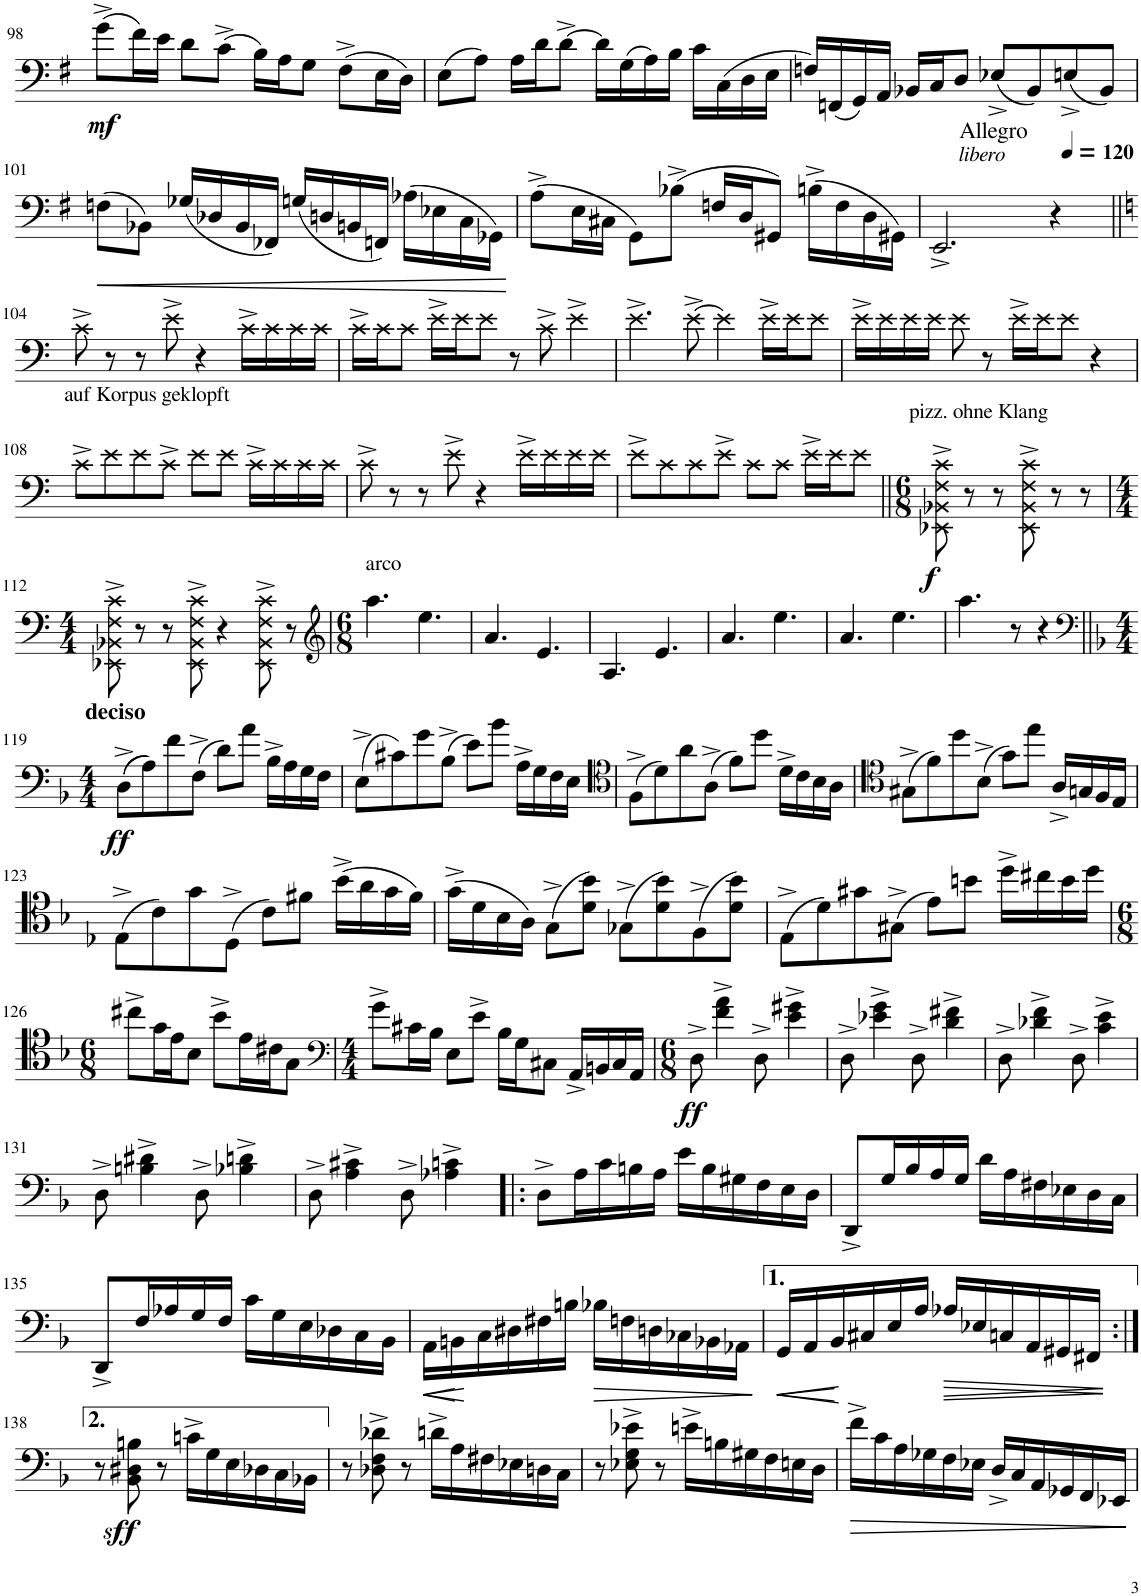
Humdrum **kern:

**kern	**dynam
*part1	*part1
*staff1	*staff1
*I"Piano	*
*I'Pno.	*
!!LO:PB:g=z
*clefF4	*
*k[f#]	*
*M4/4	*
=98	=98
!	!LO:DY:b
(8g^\L	mf
16f#\L)	.
16e\JJ	.
8d\L	.
(8c^\J	.
16B\LL)	.
16A\J	.
8G\J	.
(8F#^\L	.
16E\L	.
16D\JJ)	.
=99	=99
(8E\L	.
8A\J)	.
16A\LL	.
16d\J	.
[8d^\J	.
16d\LL]	.
(16G\	.
16A\)	.
16B\JJ	.
16c\LL	.
(16C\	.
16D\	.
16E\JJ	.
=100	=100
16Fn/LL)	.
(16FFn/	.
16GG/)	.
16AA/JJ	.
16BB-X/LL	.
16C/J	.
8D/J	.
(8E-X^/L	.
8BB-/)	.
(8En^/	.
8BB-/J)	.
!!LO:LB:g=z
=101	=101
!	!LO:HP:b
(8Fn\L	<
8BB-X\J)	.
(16G-X/LL	.
16D-X/	.
16BB-/	.
16FF-X/JJ)	.
(16Gn/LL	.
16Dn/	.
16BBn/	.
16FFn/JJ)	.
(16A-X\LL	.
16E-X\	.
16C\	.
16GG-X\JJ)	.
.	[
=102	=102
(8A^\L	.
16E\L	.
16C#X\JJ	.
8GG\L)	.
(8B-X^\J	.
16Fn/LL	.
16D/J	.
8GG#X/J)	.
(16Bn^\LL	.
16F\	.
16D\	.
16GG#X\JJ)	.
=103	=103
!LO:TX:a:t=Allegro	!
!LO:TX:a:i:t=libero	!
2.EE^/	.
*MM120	*
4r	.
!!LO:LB:g=z
=104||	=104||
*k[]	*
!LO:TX:b:t=auf Korpus geklopft	!
8c^\	.
8r	.
8r	.
8e^\	.
4r	.
16c^\LL	.
16c\	.
16c\	.
16c\JJ	.
=105	=105
16c^\LL	.
16c\J	.
8c\J	.
16e^\LL	.
16e\J	.
8e\J	.
8r	.
8c^\	.
4e^\	.
=106	=106
4.e^\	.
[8e^\	.
4e\]	.
16e^\LL	.
16e\J	.
8e\J	.
=107	=107
16e^\LL	.
16e\	.
16e\	.
16e\JJ	.
8e\	.
8r	.
16e^\LL	.
16e\J	.
8e\J	.
4r	.
!!LO:LB:g=z
=108	=108
8c^\L	.
8e\	.
8e\	.
8c^\J	.
8e\L	.
8e\J	.
16c^\LL	.
16c\	.
16c\	.
16c\JJ	.
=109	=109
8c^\	.
8r	.
8r	.
8e^\	.
4r	.
16e^\LL	.
16e\	.
16e\	.
16e\JJ	.
=110	=110
8e^\L	.
8c\	.
8c\	.
8e^\J	.
8c\L	.
8c\J	.
16e^\LL	.
16e\J	.
8e\J	.
=111||	=111||
*M6/8	*
!LO:TX:a:t=pizz. ohne Klang	!
!	!LO:DY:b
8EE-X\^ 8BB-X\^ 8F\^ 8c\^	f
8r	.
8r	.
8EE-\^ 8BB-\^ 8F\^ 8c\^	.
8r	.
8r	.
!!LO:LB:g=z
=112	=112
*M4/4	*
8EE-X\^ 8BB-X\^ 8F\^ 8c\^	.
8r	.
8r	.
8EE-\^ 8BB-\^ 8F\^ 8c\^	.
4r	.
8EE-\^ 8BB-\^ 8F\^ 8c\^	.
8r	.
=113	=113
*clefG2	*
*M6/8	*
!LO:TX:a:t=arco	!
4.aa\	.
4.ee\	.
=114	=114
4.a/	.
4.e/	.
=115	=115
4.A/	.
4.e/	.
=116	=116
4.a/	.
4.ee\	.
=117	=117
4.a/	.
4.ee\	.
=118	=118
4.aa\	.
8r	.
4r	.
!!LO:LB:g=z
=119||	=119||
*clefF4	*
*k[b-]	*
*M4/4	*
!LO:TX:a:B:t=deciso	!
!	!LO:DY:b
((8D^\L	ff
8A\))	.
8f\	.
(8F^\J	.
8d\L)	.
8a\J	.
16B-^\LL	.
16A\	.
16G\	.
16F\JJ	.
=120	=120
(8E^\L	.
8c#X\)	.
8g\	.
(8B-^\J	.
8e\L)	.
8b-\J	.
16A^\LL	.
16G\	.
16F\	.
16E\JJ	.
=121	=121
*clefC4	*
(8F^\L	.
8d\)	.
8a\	.
(8A^\J	.
8f\L)	.
8dd\J	.
16d^\LL	.
16c\	.
16B-\	.
16A\JJ	.
=122	=122
*clefC4	*
(8G#X^\L	.
8f\)	.
8dd\	.
(8B-^\J	.
8g\L)	.
8ee\J	.
16A^/LL	.
16Gn/	.
16F/	.
16E/JJ	.
!!LO:LB:g=z
=123	=123
(8E-X^\L	.
8c\)	.
8g\	.
(8D^\J	.
8c\L)	.
8f#X\J	.
(16b-^\LL	.
16a\	.
16g\	.
16f#\JJ)	.
=124	=124
(16g^\LL	.
16d\	.
16B-\	.
16A\JJ)	.
(8G^\L	.
8d\ 8b-\J)	.
(8G-X^\L	.
8d\ 8b-\)	.
(8F^\	.
8d\ 8b-\J)	.
=125	=125
(8E^\L	.
8d\)	.
8g#X\	.
(8G#X^\J	.
8e\L)	.
8bn\J	.
16dd^\LL	.
16cc#X\	.
16b\	.
16dd\JJ	.
!!LO:LB:g=z
=126	=126
*M6/8	*
8cc#X^\L	.
16g\L	.
16e\J	.
8B-\J	.
8b-^\L	.
16e\L	.
16c#X\J	.
8G\J	.
=127	=127
*clefF4	*
*M4/4	*
8g^\L	.
16c#X\L	.
16B-\JJ	.
8E\L	.
8e^\J	.
16B-\LL	.
16G\J	.
8C#X\J	.
16AA^/LL	.
16BBn/	.
16C#/	.
16AA/JJ	.
=128	=128
*M6/8	*
!	!LO:DY:b
8D^\	ff
4f\^ 4a\^	.
8D^\	.
4e\^ 4g#X\^	.
=129	=129
8D^\	.
4e-X\^ 4g\^	.
8D^\	.
4d\^ 4f#X\^	.
=130	=130
8D^\	.
4d-X\^ 4f\^	.
8D^\	.
4c\^ 4e\^	.
!!LO:LB:g=z
=131	=131
8D^\	.
4Bn\^ 4d#X\^	.
8D^\	.
4B-X\^ 4dn\^	.
=132	=132
8D^\	.
4A\^ 4c#X\^	.
8D^\	.
4A-X\^ 4cn\^	.
=133!|:	=133!|:
8D^\L	.
16A\L	.
16c\	.
16Bn\	.
16A\JJ	.
16e\LL	.
16B\	.
16G#X\	.
16F\	.
16E\	.
16D\JJ	.
=134	=134
8DD^/L	.
16G/L	.
16B-/	.
16A/	.
16G/JJ	.
16d\LL	.
16A\	.
16F#X\	.
16E-X\	.
16D\	.
16C\JJ	.
!!LO:LB:g=z
=135	=135
8DD^/L	.
16F/L	.
16A-X/	.
16G/	.
16F/JJ	.
16c\LL	.
16G\	.
16E\	.
16D-X\	.
16C\	.
16BB-\JJ	.
=136	=136
!	!LO:HP:b
16AA\LL	<
!	!LO:HP:b
16BBn\	<
16C\	.
16D#X\	.
16F#X\	.
16Bn\JJ	.
!	!LO:HP:b
16B-X\LL	>
16Fn\	.
16Dn\	.
16C-X\	.
16BB-X\	.
16AA-X\JJ	.
.	[ [ ]
=137	=137
!	!LO:HP:b
16GG/LL	<
!	!LO:HP:b
16AA/	<
16BB-/	.
16C#X/	.
16E/	.
16A/JJ	.
!	!LO:HP:b
16A-X/LL	>
!	!LO:HP:b
16E-X/	>
16Cn/	.
16AA/	.
16GG#X/	.
16FF#X/JJ	.
.	[ [ ] ]
!!LO:LB:g=z
=138:|!	=138:|!
8r	.
!	!LO:DY:b
8BB-\ 8D#X\ 8Bn\	other-dynamics
8r	.
16cn^\LL	.
16G\	.
16E\	.
16D-X\	.
16C\	.
16BB-X\JJ	.
=139	=139
8r	.
8D-X\^ 8F\^ 8d-X\^	.
8r	.
16dn^\LL	.
16A\	.
16F#X\	.
16E-X\	.
16Dn\	.
16C\JJ	.
=140	=140
8r	.
8E-X\^ 8G\^ 8e-X\^	.
8r	.
16en^\LL	.
16Bn\	.
16G#X\	.
16F\	.
16En\	.
16D\JJ	.
=141	=141
!	!LO:HP:b
16f^\LL	>
16c\	.
16A\	.
16G-X\	.
16F\	.
16E-X\JJ	.
16D^/LL	.
16C/	.
16AA/	.
16GG-X/	.
16FF/	.
16EE-X/JJ	.
.	]
=	=
*-	*-
